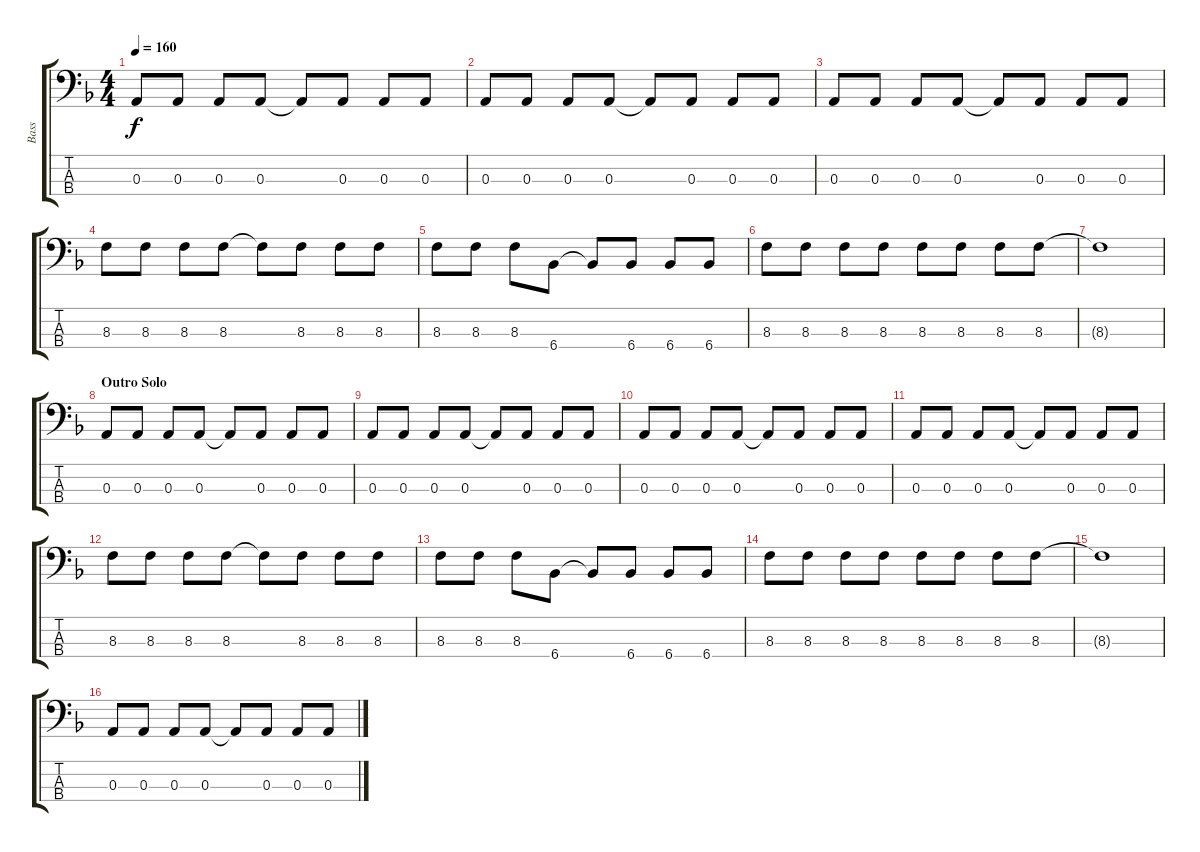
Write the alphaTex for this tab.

\track ("Bass" "Bass") {instrument electricbassfinger}
\staff {score tabs}
\tuning (G2 D2 A1 E1) {hide}
\ts (4 4)
\tempo 160
\clef f4
\ks dminor
0.3.8{dy f} 0.3.8 0.3.8 0.3.8 0.3{t}.8 0.3.8 0.3.8 0.3.8 |
0.3.8 0.3.8 0.3.8 0.3.8 0.3{t}.8 0.3.8 0.3.8 0.3.8 |
0.3.8 0.3.8 0.3.8 0.3.8 0.3{t}.8 0.3.8 0.3.8 0.3.8 |
8.3.8 8.3.8 8.3.8 8.3.8 8.3{t}.8 8.3.8 8.3.8 8.3.8 |
8.3.8 8.3.8 8.3.8 6.4.8 6.4{t}.8 6.4.8 6.4.8 6.4.8 |
8.3.8 8.3.8 8.3.8 8.3.8 8.3.8 8.3.8 8.3.8 8.3.8 |
8.3{t}.1 |
\section ("" "Outro Solo")
0.3.8 0.3.8 0.3.8 0.3.8 0.3{t}.8 0.3.8 0.3.8 0.3.8 |
0.3.8 0.3.8 0.3.8 0.3.8 0.3{t}.8 0.3.8 0.3.8 0.3.8 |
0.3.8 0.3.8 0.3.8 0.3.8 0.3{t}.8 0.3.8 0.3.8 0.3.8 |
0.3.8 0.3.8 0.3.8 0.3.8 0.3{t}.8 0.3.8 0.3.8 0.3.8 |
8.3.8 8.3.8 8.3.8 8.3.8 8.3{t}.8 8.3.8 8.3.8 8.3.8 |
8.3.8 8.3.8 8.3.8 6.4.8 6.4{t}.8 6.4.8 6.4.8 6.4.8 |
8.3.8 8.3.8 8.3.8 8.3.8 8.3.8 8.3.8 8.3.8 8.3.8 |
8.3{t}.1 |
0.3.8 0.3.8 0.3.8 0.3.8 0.3{t}.8 0.3.8 0.3.8 0.3.8
